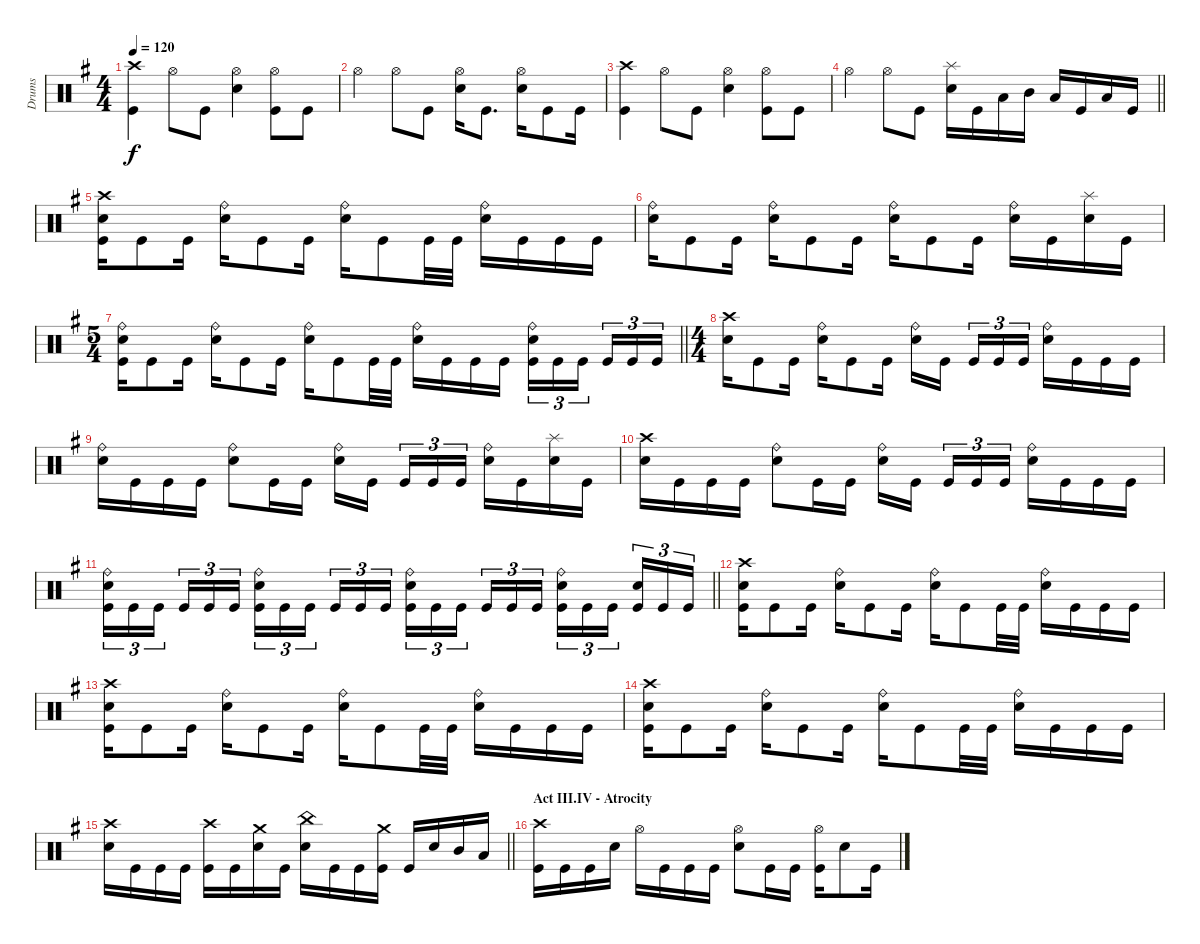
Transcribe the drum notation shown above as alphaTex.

\track ("Drums" "Drums") {instrument percussion}
\staff
\articulation defaults
\ts (4 4)
\tempo 120
\clef neutral
\ks eminor
("Crash high (hit)" "Kick (hit)").4{dy f} "Hi-Hat (open)".8 "Kick (hit)".8 ("Hi-Hat (open)" "Electric Snare (hit)").4 ("Hi-Hat (open)" "Kick (hit)").8 "Kick (hit)".8 |
"Hi-Hat (open)".4 "Hi-Hat (open)".8 "Kick (hit)".8 ("Hi-Hat (open)" "Electric Snare (hit)").16 "Kick (hit)".8{d} ("Hi-Hat (open)" "Electric Snare (hit)").16 "Kick (hit)".8 "Kick (hit)".16 |
("Crash high (hit)" "Kick (hit)").4 "Hi-Hat (open)".8 "Kick (hit)".8 ("Hi-Hat (open)" "Electric Snare (hit)").4 ("Hi-Hat (open)" "Kick (hit)").8 "Kick (hit)".8 |
\barLineRight lightlight "Hi-Hat (open)".4 "Hi-Hat (open)".8 "Kick (hit)".8
("Splash (hit)" "Electric Snare (hit)").16 "Kick (hit)".16 "Low Tom (hit)".16 "Mid Tom (hit)".16 "Low Floor Tom (hit)".16 "Kick (hit)".16 "Low Floor Tom (hit)".16 "Kick (hit)".16 |
("Crash high (hit)" "Electric Snare (hit)" "Kick (hit)").16 "Kick (hit)".8 "Kick (hit)".16 ("Ride (bell)" "Electric Snare (hit)").16 "Kick (hit)".8 "Kick (hit)".16 ("Ride (bell)" "Electric Snare (hit)").16 "Kick (hit)".8 "Kick (hit)".32 "Kick (hit)".32 ("Ride (bell)" "Electric Snare (hit)").16 "Kick (hit)".16 "Kick (hit)".16 "Kick (hit)".16 |
("Ride (bell)" "Electric Snare (hit)").16 "Kick (hit)".8 "Kick (hit)".16 ("Ride (bell)" "Electric Snare (hit)").16 "Kick (hit)".8 "Kick (hit)".16 ("Ride (bell)" "Electric Snare (hit)").16 "Kick (hit)".8 "Kick (hit)".16 ("Ride (bell)" "Electric Snare (hit)").16 "Kick (hit)".16 ("Splash (hit)" "Electric Snare (hit)").16 "Kick (hit)".16 |
\ts (5 4)
\barLineRight lightlight
("Ride (bell)" "Electric Snare (hit)" "Kick (hit)").16 "Kick (hit)".8 "Kick (hit)".16 ("Ride (bell)" "Electric Snare (hit)").16 "Kick (hit)".8 "Kick (hit)".16 ("Ride (bell)" "Electric Snare (hit)").16 "Kick (hit)".8 "Kick (hit)".32 "Kick (hit)".32 ("Ride (bell)" "Electric Snare (hit)").16 "Kick (hit)".16 "Kick (hit)".16 "Kick (hit)".16 ("Ride (bell)" "Electric Snare (hit)" "Kick (hit)").16{tu (3 2)} "Kick (hit)".16{tu (3 2)} "Kick (hit)".16{tu (3 2) beam splitsecondary} "Kick (hit)".16{tu (3 2)} "Kick (hit)".16{tu (3 2)} "Kick (hit)".16{tu (3 2)} |
\ts (4 4)
\section ("" "")
("Crash high (hit)" "Electric Snare (hit)").16 "Kick (hit)".8 "Kick (hit)".16 ("Ride (bell)" "Electric Snare (hit)").16 "Kick (hit)".8 "Kick (hit)".16 ("Ride (bell)" "Electric Snare (hit)").16 "Kick (hit)".16{beam splitsecondary} "Kick (hit)".16{tu (3 2)} "Kick (hit)".16{tu (3 2)} "Kick (hit)".16{tu (3 2)} ("Ride (bell)" "Electric Snare (hit)").16 "Kick (hit)".16 "Kick (hit)".16 "Kick (hit)".16 |
("Ride (bell)" "Electric Snare (hit)").16 "Kick (hit)".16 "Kick (hit)".16 "Kick (hit)".16 ("Ride (bell)" "Electric Snare (hit)").8 "Kick (hit)".16 "Kick (hit)".16 ("Ride (bell)" "Electric Snare (hit)").16 "Kick (hit)".16{beam splitsecondary} "Kick (hit)".16{tu (3 2)} "Kick (hit)".16{tu (3 2)} "Kick (hit)".16{tu (3 2)} ("Ride (bell)" "Electric Snare (hit)").16 "Kick (hit)".16 ("Splash (hit)" "Electric Snare (hit)").16 "Kick (hit)".16 |
("Crash high (hit)" "Electric Snare (hit)").16 "Kick (hit)".16 "Kick (hit)".16 "Kick (hit)".16 ("Ride (bell)" "Electric Snare (hit)").8 "Kick (hit)".16 "Kick (hit)".16 ("Ride (bell)" "Electric Snare (hit)").16 "Kick (hit)".16{beam splitsecondary} "Kick (hit)".16{tu (3 2)} "Kick (hit)".16{tu (3 2)} "Kick (hit)".16{tu (3 2)} ("Ride (bell)" "Electric Snare (hit)").16 "Kick (hit)".16 "Kick (hit)".16 "Kick (hit)".16 |
\barLineRight lightlight
("Ride (bell)" "Electric Snare (hit)" "Kick (hit)").16{tu (3 2)} "Kick (hit)".16{tu (3 2)} "Kick (hit)".16{tu (3 2) beam splitsecondary} "Kick (hit)".16{tu (3 2)} "Kick (hit)".16{tu (3 2)} "Kick (hit)".16{tu (3 2)} ("Ride (bell)" "Electric Snare (hit)" "Kick (hit)").16{tu (3 2)} "Kick (hit)".16{tu (3 2)} "Kick (hit)".16{tu (3 2) beam splitsecondary} "Kick (hit)".16{tu (3 2)} "Kick (hit)".16{tu (3 2)} "Kick (hit)".16{tu (3 2)} ("Ride (bell)" "Electric Snare (hit)" "Kick (hit)").16{tu (3 2)} "Kick (hit)".16{tu (3 2)} "Kick (hit)".16{tu (3 2) beam splitsecondary} "Kick (hit)".16{tu (3 2)} "Kick (hit)".16{tu (3 2)} "Kick (hit)".16{tu (3 2)} ("Ride (bell)" "Electric Snare (hit)" "Kick (hit)").16{tu (3 2)} "Kick (hit)".16{tu (3 2)} "Kick (hit)".16{tu (3 2) beam splitsecondary} ("Electric Snare (hit)" "Kick (hit)").16{tu (3 2)} "Kick (hit)".16{tu (3 2)} "Kick (hit)".16{tu (3 2)} |
("Crash high (hit)" "Electric Snare (hit)" "Kick (hit)").16 "Kick (hit)".8 "Kick (hit)".16 ("Ride (bell)" "Electric Snare (hit)").16 "Kick (hit)".8 "Kick (hit)".16 ("Ride (bell)" "Electric Snare (hit)").16 "Kick (hit)".8 "Kick (hit)".32 "Kick (hit)".32 ("Ride (bell)" "Electric Snare (hit)").16 "Kick (hit)".16 "Kick (hit)".16 "Kick (hit)".16 |
("Crash high (hit)" "Electric Snare (hit)" "Kick (hit)").16 "Kick (hit)".8 "Kick (hit)".16 ("Ride (bell)" "Electric Snare (hit)").16 "Kick (hit)".8 "Kick (hit)".16 ("Ride (bell)" "Electric Snare (hit)").16 "Kick (hit)".8 "Kick (hit)".32 "Kick (hit)".32 ("Ride (bell)" "Electric Snare (hit)").16 "Kick (hit)".16 "Kick (hit)".16 "Kick (hit)".16 |
("Crash high (hit)" "Electric Snare (hit)" "Kick (hit)").16 "Kick (hit)".8 "Kick (hit)".16 ("Ride (bell)" "Electric Snare (hit)").16 "Kick (hit)".8 "Kick (hit)".16 ("Ride (bell)" "Electric Snare (hit)").16 "Kick (hit)".8 "Kick (hit)".32 "Kick (hit)".32 ("Ride (bell)" "Electric Snare (hit)").16 "Kick (hit)".16 "Kick (hit)".16 "Kick (hit)".16 |
\barLineRight lightlight
("Crash high (hit)" "Electric Snare (hit)").16 "Kick (hit)".16 "Kick (hit)".16 "Kick (hit)".16 ("Crash high (hit)" "Kick (hit)").16 "Kick (hit)".16 ("Crash medium (hit)" "Electric Snare (hit)").16 "Kick (hit)".16 ("China (hit)" "Electric Snare (hit)").16 "Kick (hit)".16 "Kick (hit)".16 ("Crash medium (hit)" "Kick (hit)").16 "Kick (hit)".16 "Electric Snare (hit)".16 "Mid Tom (hit)".16 "Low Tom (hit)".16 |
\section ("" "Act III.IV - Atrocity")
("Crash high (hit)" "Kick (hit)").16 "Kick (hit)".16 "Kick (hit)".16 "Electric Snare (hit)".16 "Hi-Hat (open)".16 "Kick (hit)".16 "Kick (hit)".16 "Kick (hit)".16 ("Hi-Hat (open)" "Electric Snare (hit)").8 "Kick (hit)".16 "Kick (hit)".16 ("Hi-Hat (open)" "Kick (hit)").16 "Electric Snare (hit)".8 "Kick (hit)".16
